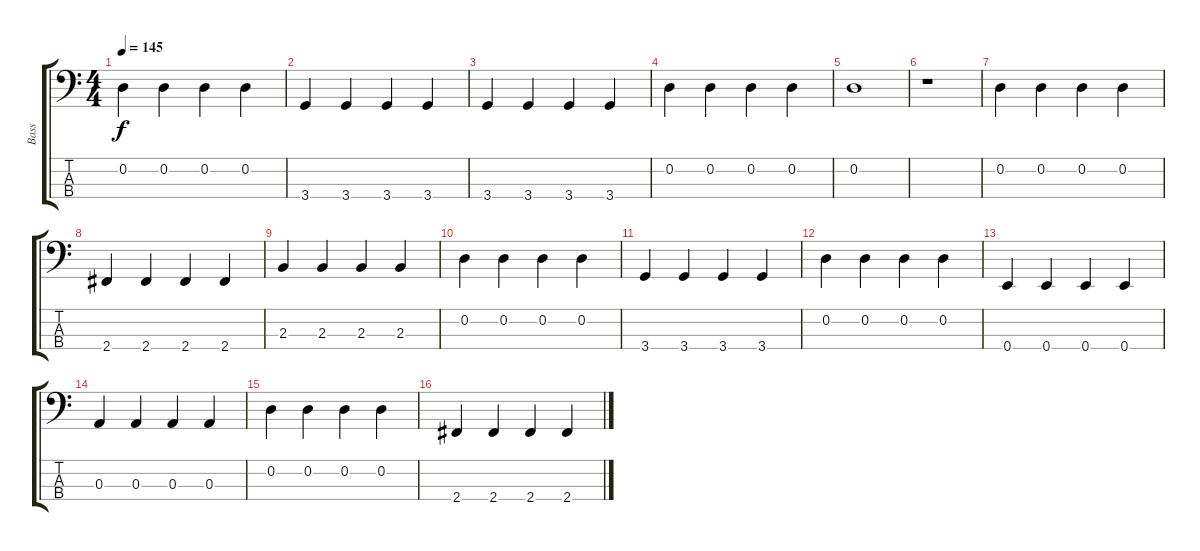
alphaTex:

\track ("Bass" "Bass") {instrument electricbasspick}
\staff {score tabs}
\tuning (G2 D2 A1 E1) {hide}
\ts (4 4)
\tempo 145
\clef f4
\ks c
0.2.4{dy f} 0.2.4 0.2.4 0.2.4 |
3.4.4 3.4.4 3.4.4 3.4.4 |
3.4.4 3.4.4 3.4.4 3.4.4 |
0.2.4 0.2.4 0.2.4 0.2.4 |
0.2.1 |
r.1 |
0.2.4 0.2.4 0.2.4 0.2.4 |
2.4.4 2.4.4 2.4.4 2.4.4 |
2.3.4 2.3.4 2.3.4 2.3.4 |
0.2.4 0.2.4 0.2.4 0.2.4 |
3.4.4 3.4.4 3.4.4 3.4.4 |
0.2.4 0.2.4 0.2.4 0.2.4 |
0.4.4 0.4.4 0.4.4 0.4.4 |
0.3.4 0.3.4 0.3.4 0.3.4 |
0.2.4 0.2.4 0.2.4 0.2.4 |
2.4.4 2.4.4 2.4.4 2.4.4
